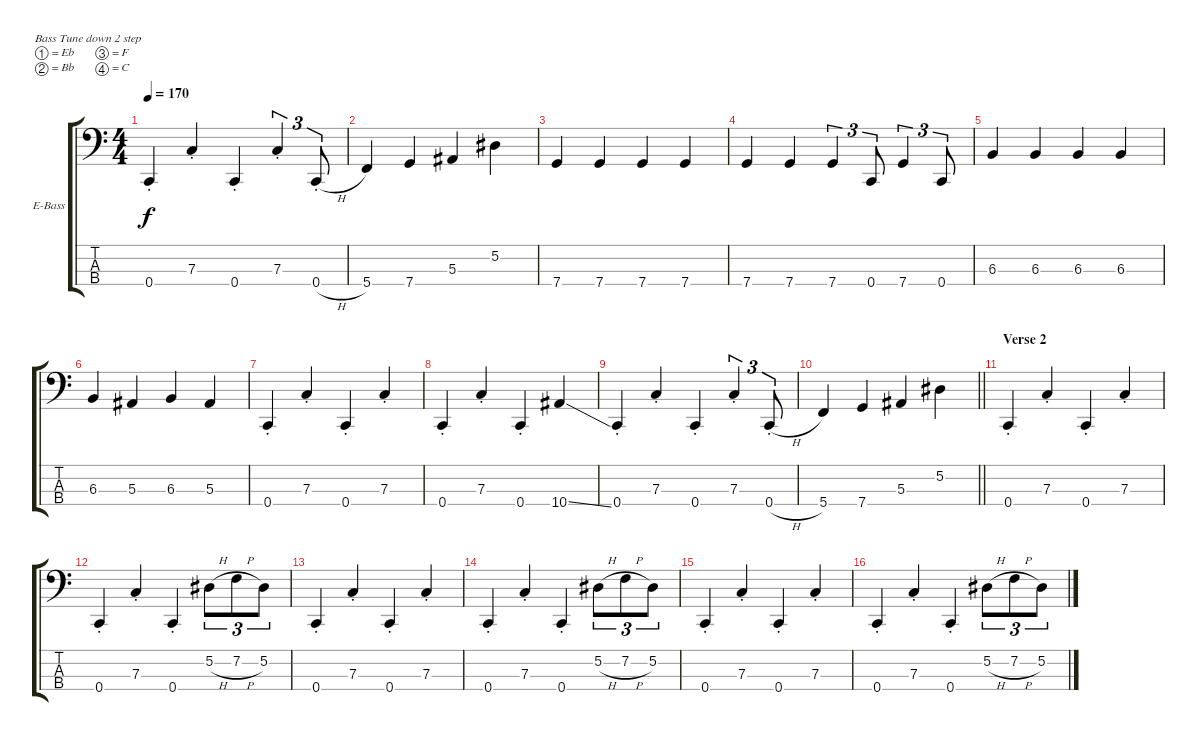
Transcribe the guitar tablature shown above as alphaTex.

\bracketExtendMode groupsimilarinstruments
\firstSystemTrackNameOrientation horizontal
\otherSystemsTrackNameOrientation horizontal
\track ("Nick Oliveri [Bass]" "E-Bass") {instrument electricbassfinger}
\staff {score tabs}
\tuning (Eb2 Bb1 F1 C1)
\ts (4 4)
\tempo 170
\clef f4
\ks c
0.4{st}.4{dy f} 7.3{st}.4 0.4{st}.4 7.3{st}.4{tu (3 2)} 0.4{h st}.8{tu (3 2)} |
5.4.4 7.4.4 5.3.4 5.2.4 |
7.4.4 7.4.4 7.4.4 7.4.4 |
7.4.4 7.4.4 7.4.4{tu (3 2)} 0.4.8{tu (3 2)} 7.4.4{tu (3 2)} 0.4.8{tu (3 2)} |
6.3.4 6.3.4 6.3.4 6.3.4 |
6.3.4 5.3.4 6.3.4 5.3.4 |
0.4{st}.4 7.3{st}.4 0.4{st}.4 7.3{st}.4 |
0.4{st}.4 7.3{st}.4 0.4{st}.4 10.4{ss}.4 |
0.4{st}.4 7.3{st}.4 0.4{st}.4 7.3{st}.4{tu (3 2)} 0.4{h st}.8{tu (3 2)} |
\barLineRight lightlight
5.4.4 7.4.4 5.3.4 5.2.4 |
\section ("" "Verse 2")
0.4{st}.4 7.3{st}.4 0.4{st}.4 7.3{st}.4 |
0.4{st}.4 7.3{st}.4 0.4{st}.4 5.2{h}.8{tu (3 2)} 7.2{h}.8{tu (3 2)} 5.2.8{tu (3 2)} |
0.4{st}.4 7.3{st}.4 0.4{st}.4 7.3{st}.4 |
0.4{st}.4 7.3{st}.4 0.4{st}.4 5.2{h}.8{tu (3 2)} 7.2{h}.8{tu (3 2)} 5.2.8{tu (3 2)} |
0.4{st}.4 7.3{st}.4 0.4{st}.4 7.3{st}.4 |
0.4{st}.4 7.3{st}.4 0.4{st}.4 5.2{h}.8{tu (3 2)} 7.2{h}.8{tu (3 2)} 5.2.8{tu (3 2)}
